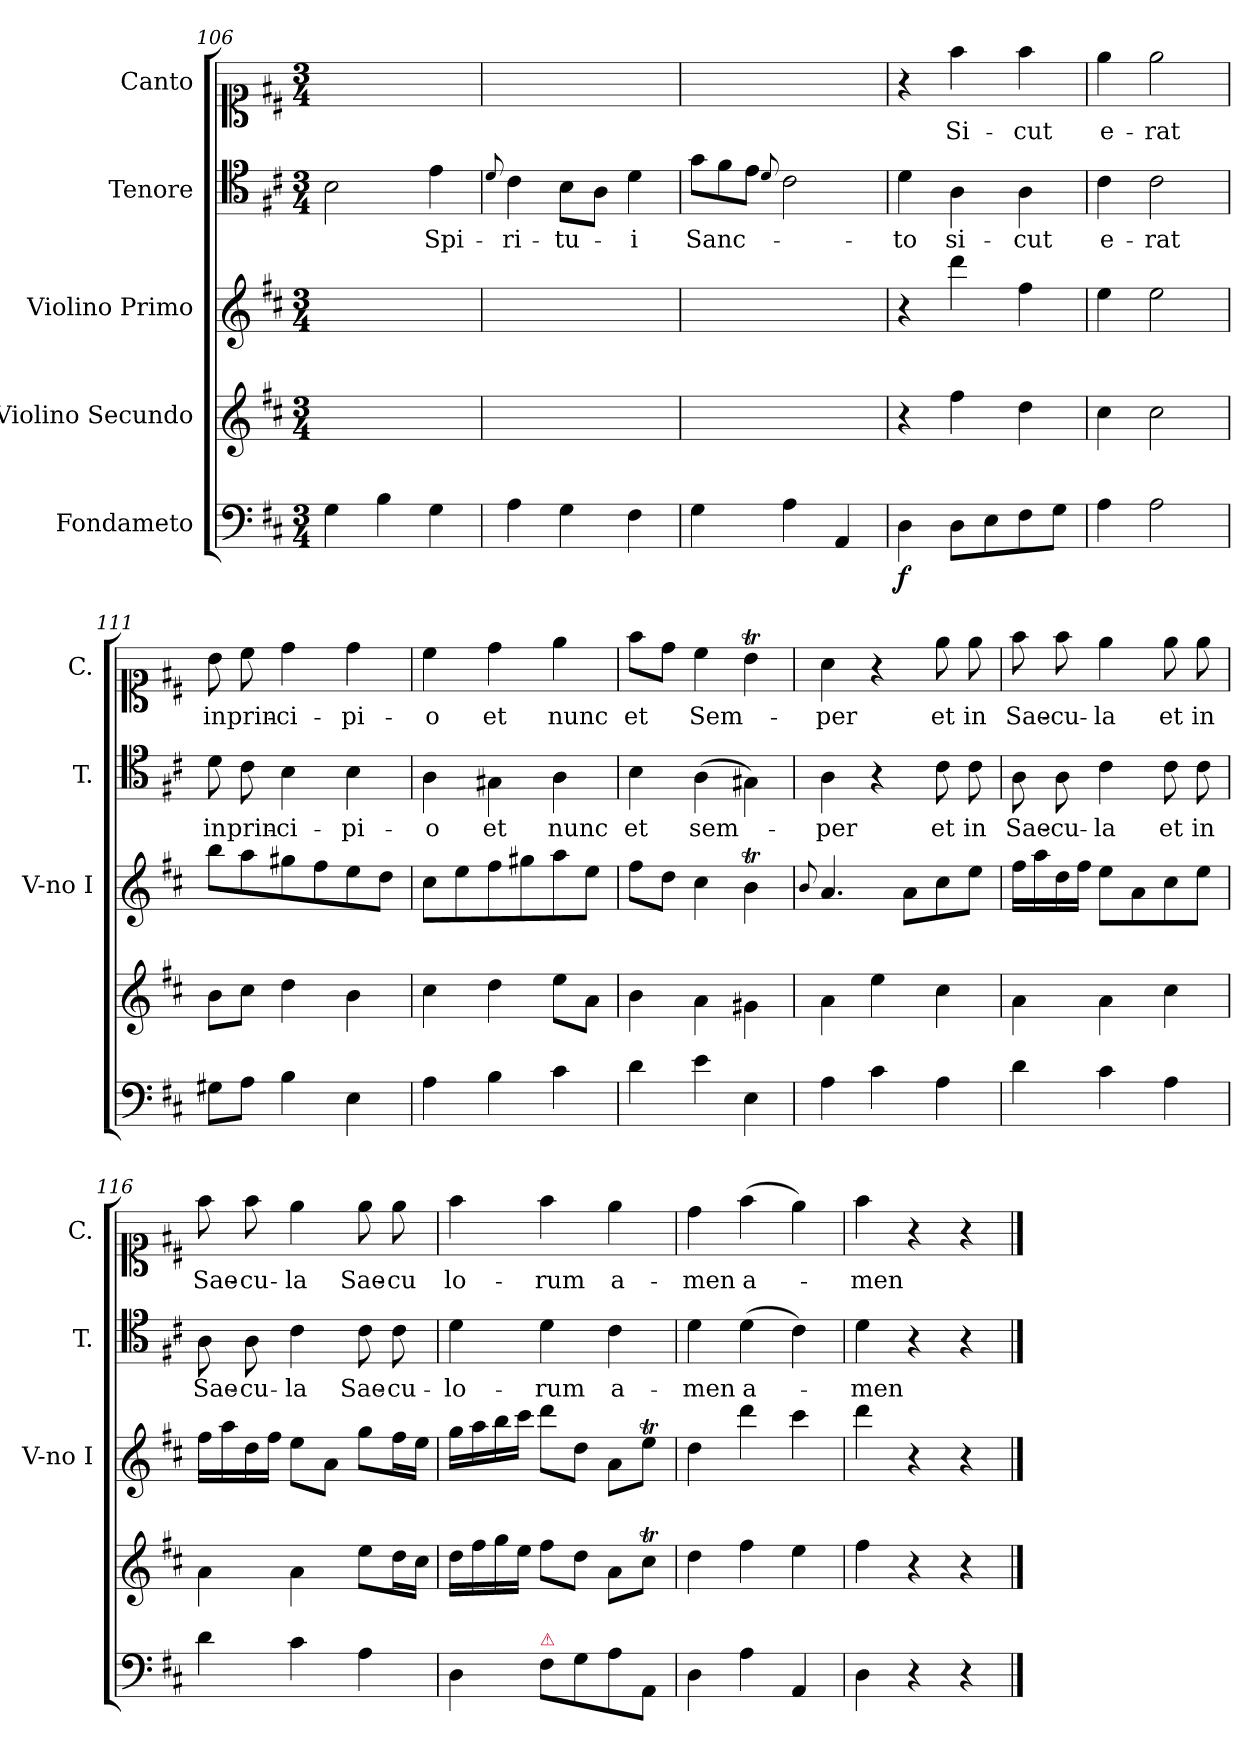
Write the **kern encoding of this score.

**kern	**dynam	**kern	**kern	**kern	**text	**kern	**text
*part5	*part5	*part4	*part3	*part2	*part2	*part1	*part1
*staff5	*staff5	*staff4	*staff3	*staff2	*staff2	*staff1	*staff1
*I"Fondameto	*	*I"Violino Secundo	*I"Violino Primo	*I"Tenore	*	*I"Canto	*
*	*	*	*I'V-no I	*I'T.	*	*I'C.	*
*clefF4	*	*clefG2	*clefG2	*clefC4	*	*clefC1	*
*k[f#c#]	*	*k[f#c#]	*k[f#c#]	*k[f#c#]	*	*k[f#c#]	*
*M3/4	*	*M3/4	*M3/4	*M3/4	*	*M3/4	*
=106	=106	=106	=106	=106	=106	=106	=106
4G\	.	2.ryy	2.ryy	2B\	.	2.ryy	.
4B\	.	.	.	.	.	.	.
4G\	.	.	.	4e\	Spi-	.	.
=107	=107	=107	=107	=107	=107	=107	=107
.	.	.	.	8qqd/	.	.	.
4A\	.	2.ryy	2.ryy	4c#\	-ri-	2.ryy	.
4G\	.	.	.	8B\L	-tu-	.	.
.	.	.	.	8A\J	.	.	.
4F#\	.	.	.	4d\	-i	.	.
=108	=108	=108	=108	=108	=108	=108	=108
*	*	*	*	*Xtuplet	*	*	*
4G\	.	2.ryy	2.ryy	12g\L	Sanc-	2.ryy	.
.	.	.	.	12f#\	.	.	.
.	.	.	.	12e\J	.	.	.
.	.	.	.	8qqd/	.	.	.
4A\	.	.	.	2c#\	.	.	.
4AA/	.	.	.	.	.	.	.
=109	=109	=109	=109	=109	=109	=109	=109
4D\	f	4r	4r	4d\	-to	4r	.
8D\L	.	4ff#\	4ddd\	4A\	si-	4ff#\	Si-
8E\	.	.	.	.	.	.	.
8F#\	.	4dd\	4ff#\	4A\	-cut	4ff#\	-cut
8G\J	.	.	.	.	.	.	.
=110	=110	=110	=110	=110	=110	=110	=110
4A\	.	4cc#\	4ee\	4c#\	e-	4ee\	e-
2A\	.	2cc#\	2ee\	2c#\	-rat	2ee\	-rat
=111	=111	=111	=111	=111	=111	=111	=111
8G#X\L	.	8b\L	8bb\L	8d\	in	8b\	in
8A\J	.	8cc#\J	8aa\	8c#\	prin-	8cc#\	prin-
4B\	.	4dd\	8gg#X\	4B\	-ci-	4dd\	-ci-
.	.	.	8ff#\	.	.	.	.
4E\	.	4b\	8ee\	4B\	-pi-	4dd\	-pi-
.	.	.	8dd\J	.	.	.	.
=112	=112	=112	=112	=112	=112	=112	=112
4A\	.	4cc#\	8cc#\L	4A\	-o	4cc#\	-o
.	.	.	8ee\	.	.	.	.
4B\	.	4dd\	8ff#\	4G#X\	et	4dd\	et
.	.	.	8gg#X\	.	.	.	.
4c#\	.	8ee\L	8aa\	4A\	nunc	4ee\	nunc
.	.	8a\J	8ee\J	.	.	.	.
=113	=113	=113	=113	=113	=113	=113	=113
4d\	.	4b\	8ff#\L	4B\	et	8ff#\L	et
.	.	.	8dd\J	.	.	8dd\J	.
4e\	.	4a\	4cc#\	(4A\	sem-	4cc#\	Sem-
4E\	.	4g#X\	4bT\	4G#X\)	.	4bT\	.
=114	=114	=114	=114	=114	=114	=114	=114
.	.	.	8qqb/	.	.	.	.
4A\	.	4a\	4.a/	4A\	-per	4a\	-per
4c#\	.	4ee\	.	4r	.	4r	.
.	.	.	8a\L	.	.	.	.
4A\	.	4cc#\	8cc#\	8c#\	et	8ee\	et
.	.	.	8ee\J	8c#\	in	8ee\	in
=115	=115	=115	=115	=115	=115	=115	=115
4d\	.	4a\	16ff#\LL	8A\	Sae-	8ff#\	Sae-
.	.	.	16aa\	.	.	.	.
.	.	.	16dd\	8A\	-cu-	8ff#\	-cu-
.	.	.	16ff#\JJ	.	.	.	.
4c#\	.	4a\	8ee\L	4c#\	-la	4ee\	-la
.	.	.	8a\	.	.	.	.
4A\	.	4cc#\	8cc#\	8c#\	et	8ee\	et
.	.	.	8ee\J	8c#\	in	8ee\	in
=116	=116	=116	=116	=116	=116	=116	=116
4d\	.	4a\	16ff#\LL	8A\	Sae-	8ff#\	Sae-
.	.	.	16aa\	.	.	.	.
.	.	.	16dd\	8A\	-cu-	8ff#\	-cu-
.	.	.	16ff#\JJ	.	.	.	.
4c#\	.	4a\	8ee\L	4c#\	-la	4ee\	-la
.	.	.	8a\J	.	.	.	.
4A\	.	8ee\L	8gg\L	8c#\	Sae-	8ee\	Sae-
.	.	16dd\L	16ff#\L	8c#\	-cu-	8ee\	-cu
.	.	16cc#\JJ	16ee\JJ	.	.	.	.
=117	=117	=117	=117	=117	=117	=117	=117
4D\	.	16dd\LL	16gg\LL	4d\	-lo-	4ff#\	lo-
.	.	16ff#\	16aa\	.	.	.	.
.	.	16gg\	16bb\	.	.	.	.
.	.	16ee\JJ	16ccc#\JJ	.	.	.	.
!LO:TX:a:color=crimson:t=⚠	!	!	!	!	!	!	!
8F#\L	.	8ff#\L	8ddd\L	4d\	-rum	4ff#\	-rum
8G\	.	8dd\J	8dd\J	.	.	.	.
8A\	.	8a\L	8a\L	4c#\	a-	4ee\	a-
8AA/J	.	8cc#t\J	8eeT\J	.	.	.	.
=118	=118	=118	=118	=118	=118	=118	=118
4D\	.	4dd\	4dd\	4d\	-men	4dd\	-men
4A\	.	4ff#\	4ddd\	(4d\	a-	(4ff#\	a-
4AA/	.	4ee\	4ccc#\	4c#\)	.	4ee\)	.
=119	=119	=119	=119	=119	=119	=119	=119
4D\	.	4ff#\	4ddd\	4d\	-men	4ff#\	-men
4r	.	4r	4r	4r	.	4r	.
4r	.	4r	4r	4r	.	4r	.
==	==	==	==	==	==	==	==
*-	*-	*-	*-	*-	*-	*-	*-
